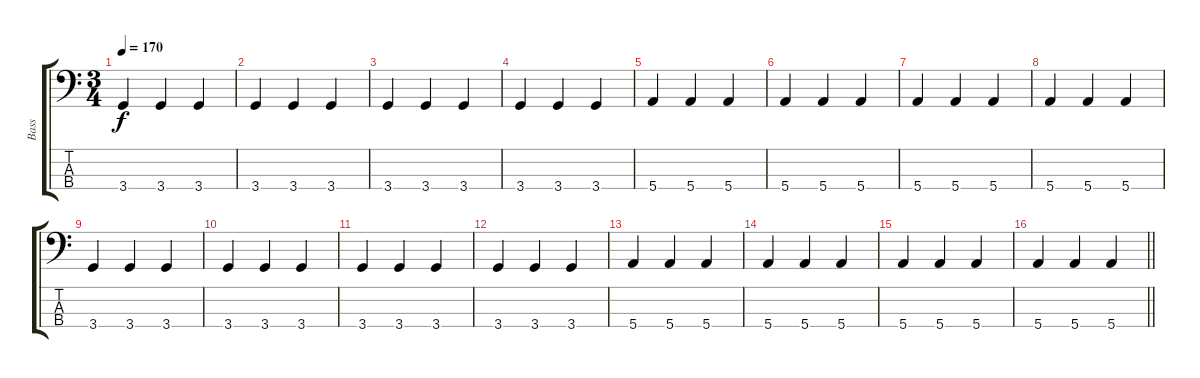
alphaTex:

\track ("Bass" "Bass") {instrument electricbasspick}
\staff {score tabs}
\tuning (G2 D2 A1 E1) {hide}
\ts (3 4)
\tempo 170
\clef f4
\ks c
3.4.4{dy f} 3.4.4 3.4.4 |
3.4.4 3.4.4 3.4.4 |
3.4.4 3.4.4 3.4.4 |
3.4.4 3.4.4 3.4.4 |
5.4.4 5.4.4 5.4.4 |
5.4.4 5.4.4 5.4.4 |
5.4.4 5.4.4 5.4.4 |
5.4.4 5.4.4 5.4.4 |
3.4.4 3.4.4 3.4.4 |
3.4.4 3.4.4 3.4.4 |
3.4.4 3.4.4 3.4.4 |
3.4.4 3.4.4 3.4.4 |
5.4.4 5.4.4 5.4.4 |
5.4.4 5.4.4 5.4.4 |
5.4.4 5.4.4 5.4.4 |
\barLineRight lightlight
5.4.4 5.4.4 5.4.4
